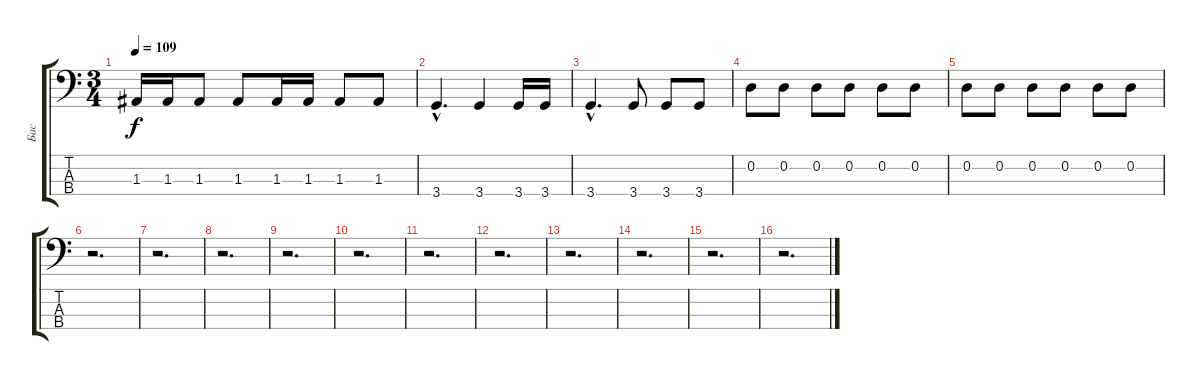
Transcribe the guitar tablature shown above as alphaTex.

\track ("Бас" "Бас") {instrument electricbassfinger}
\staff {score tabs}
\tuning (G2 D2 A1 E1) {hide}
\ts (3 4)
\tempo 109
\clef f4
\ks c
1.3.16{dy f} 1.3.16 1.3.8 1.3.8 1.3.16 1.3.16 1.3.8 1.3.8 |
3.4{hac}.4{d} 3.4.4 3.4.16 3.4.16 |
3.4{hac}.4{d} 3.4.8 3.4.8 3.4.8 |
0.2.8 0.2.8 0.2.8 0.2.8 0.2.8 0.2.8 |
0.2.8 0.2.8 0.2.8 0.2.8 0.2.8 0.2.8 |
r.2{d} |
r.2{d} |
r.2{d} |
r.2{d} |
r.2{d} |
r.2{d} |
r.2{d} |
r.2{d} |
r.2{d} |
r.2{d} |
r.2{d}
